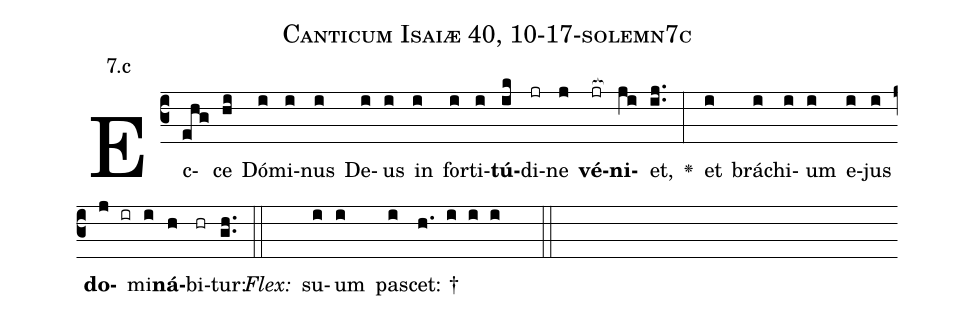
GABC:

name: Canticum Isaiæ 40, 10-17-solemn7c;
annotation: 7.c;
%%
(c3)Ec(ehg)ce(hi) Dó(i)mi(i)nus(i) De(i)us(i) in(i) for(i)ti(i)<b>tú</b>(ik)di(jr)ne(j) <b>vé</b>(jr[ocb:1{])<b>ni</b>(ji[ocb:0}])et,(ij..) <v>\greheightstar</v>(:) et(i) brá(i)chi(i)um(i) e(i)jus(i) <b>do</b>(j ir)mi(i)<b>ná</b>(h)bi(hr)tur:(gh..) (::)
<i>Flex:</i>()  su(i)um(i) pa(i)scet: †(h. i i i  ::)

%E(i) u(i) o(j) u(i) a(h) e.(gh..) (::)
